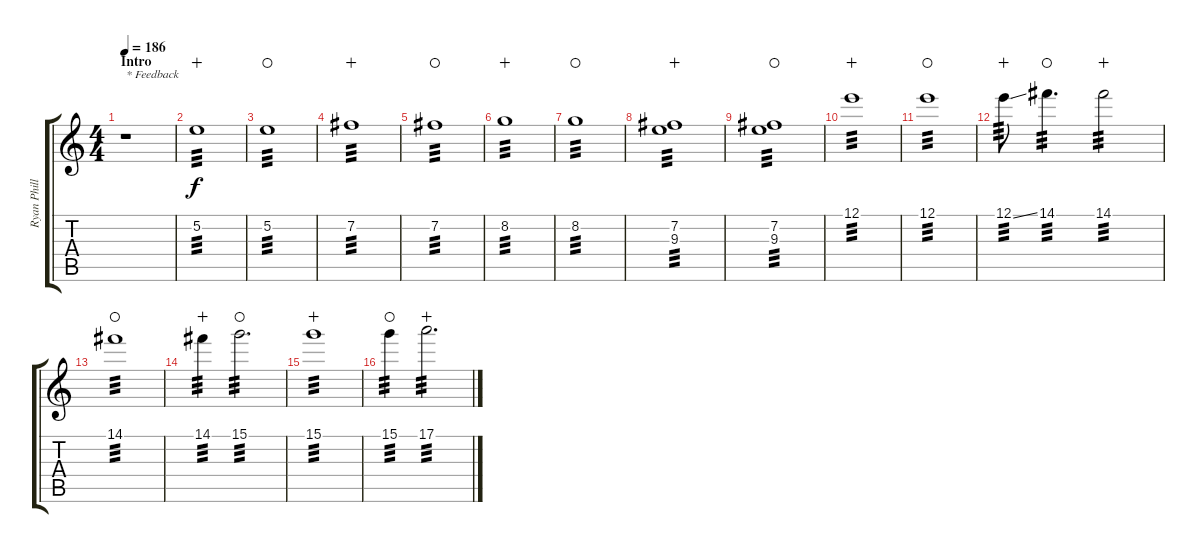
\track ("Ryan Phillips | Lead Gtr. 1" "Ryan Phill") {instrument distortionguitar}
\staff {score tabs}
\tuning (E4 B3 G3 D3 A2 D2) {hide}
\ts (4 4)
\section ("" "Intro")
\tempo 186
\clef g2
\ks c
r.1{txt "* Feedback" dy f instrument distortionguitar} |
5.2.1{tp 3 wahc} |
5.2.1{tp 3 waho} |
7.2.1{tp 3 wahc} |
7.2.1{tp 3 waho} |
8.2.1{tp 3 wahc} |
8.2.1{tp 3 waho} |
(7.2 9.3).1{tp 3 wahc} |
(7.2 9.3).1{tp 3 waho} |
12.1.1{tp 3 wahc} |
12.1.1{tp 3 waho} |
12.1{ss}.8{tp 3 wahc} 14.1.4{d tp 3 waho} 14.1.2{tp 3 wahc} |
14.1.1{tp 3 waho} |
14.1.4{tp 3 wahc} 15.1.2{d tp 3 waho} |
15.1.1{tp 3 wahc} |
15.1.4{tp 3 waho} 17.1.2{d tp 3 wahc}
